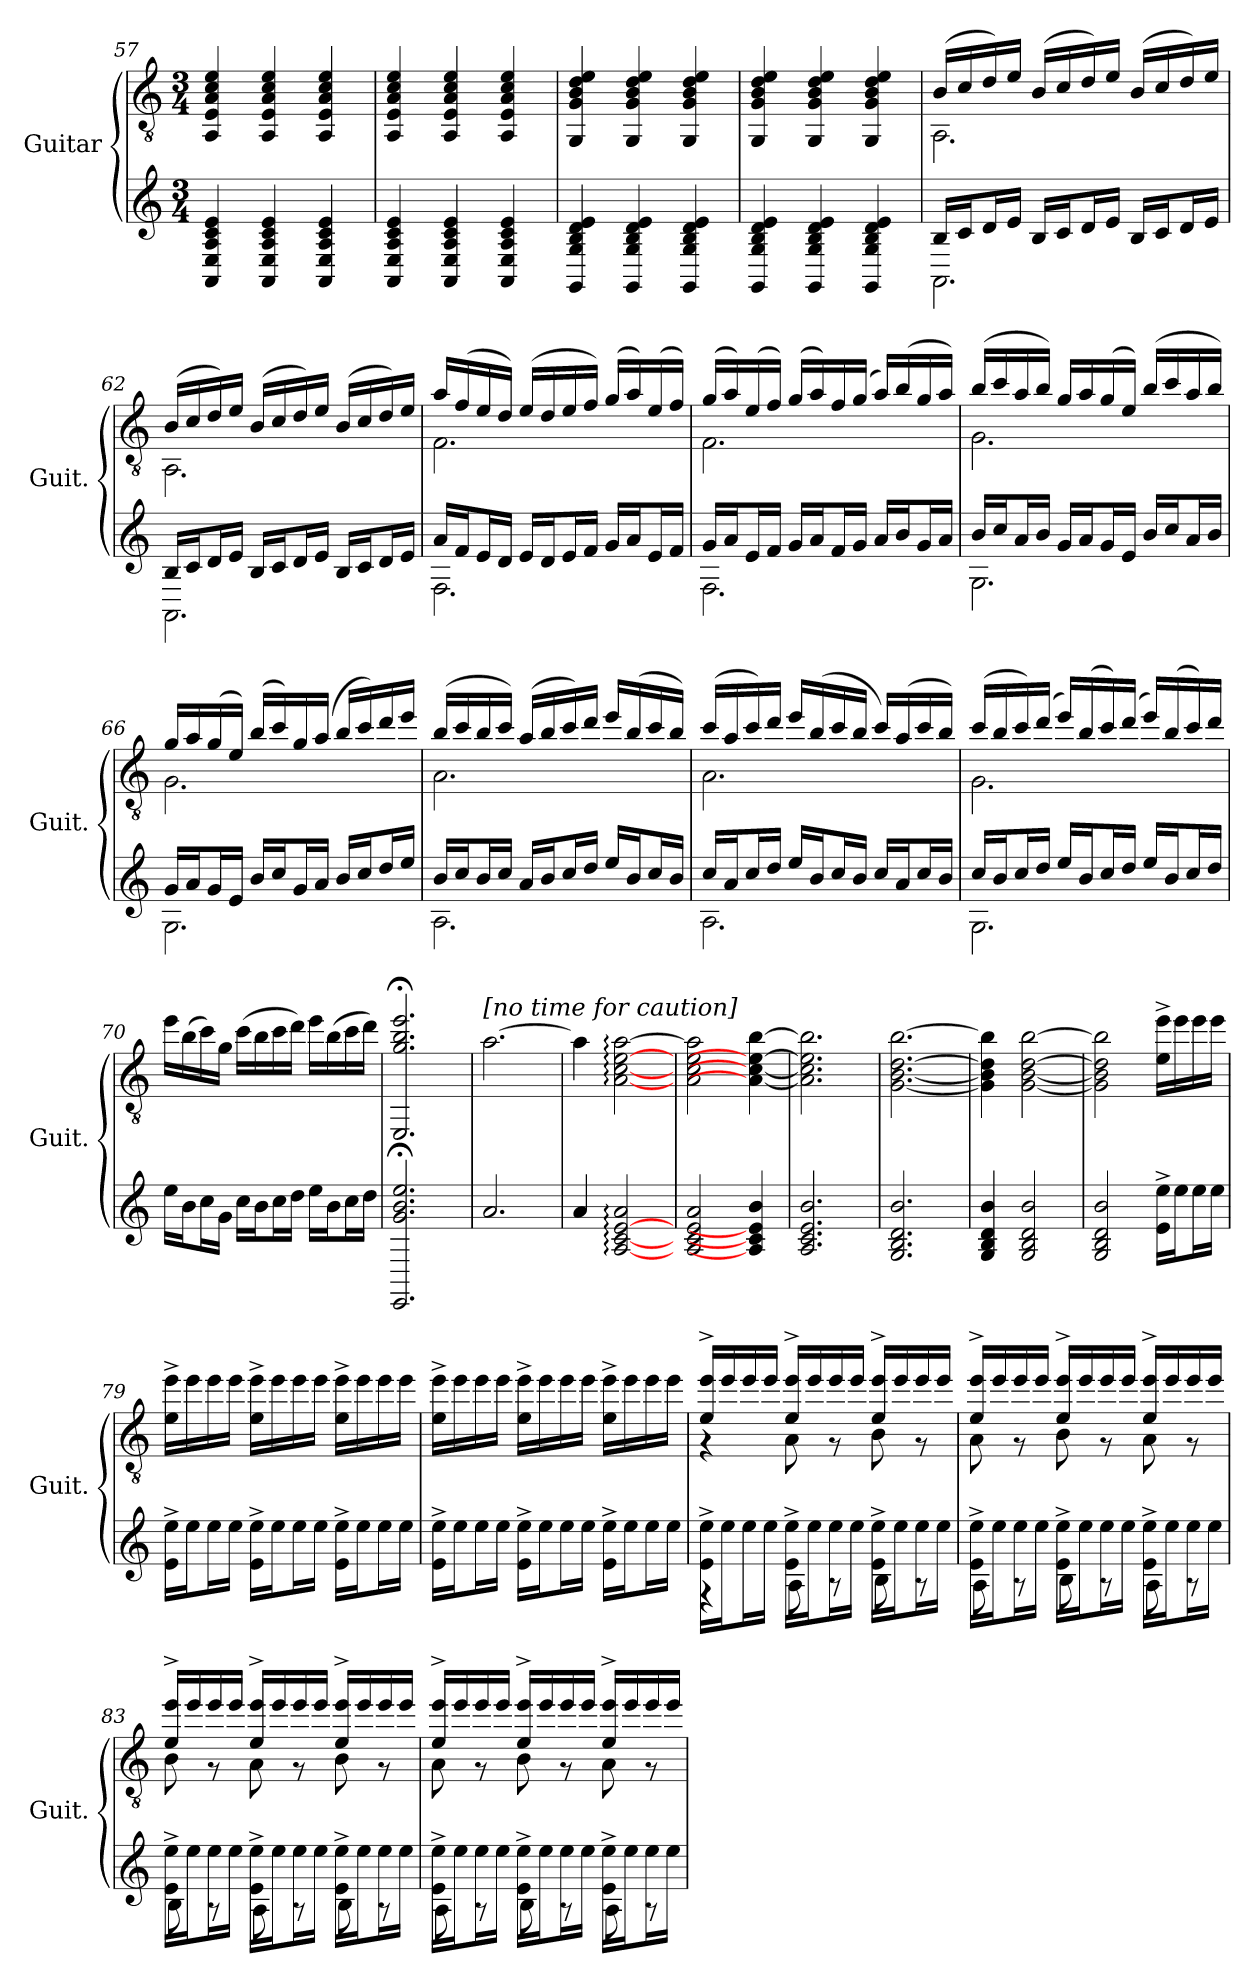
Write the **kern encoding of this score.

**kern	**kern
*part1	*part1
*staff2	*staff1
*I"Guitar	*
*I'Guit.	*
*	*clefGv2
*k[]	*k[]
*M3/4	*M3/4
=57	=57
4AA 4E 4A 4c 4e	4AA/ 4E/ 4A/ 4c/ 4e/
4AA 4E 4A 4c 4e	4AA/ 4E/ 4A/ 4c/ 4e/
4AA 4E 4A 4c 4e	4AA/ 4E/ 4A/ 4c/ 4e/
!!LO:PB:g=z
=58	=58
4AA 4E 4A 4c 4e	4AA/ 4E/ 4A/ 4c/ 4e/
4AA 4E 4A 4c 4e	4AA/ 4E/ 4A/ 4c/ 4e/
4AA 4E 4A 4c 4e	4AA/ 4E/ 4A/ 4c/ 4e/
=59	=59
4GG 4G 4B 4d 4e	4GG/ 4G/ 4B/ 4d/ 4e/
4GG 4G 4B 4d 4e	4GG/ 4G/ 4B/ 4d/ 4e/
4GG 4G 4B 4d 4e	4GG/ 4G/ 4B/ 4d/ 4e/
=60	=60
4GG 4G 4B 4d 4e	4GG/ 4G/ 4B/ 4d/ 4e/
4GG 4G 4B 4d 4e	4GG/ 4G/ 4B/ 4d/ 4e/
4GG 4G 4B 4d 4e	4GG/ 4G/ 4B/ 4d/ 4e/
=61	=61
*^	*^
16BLL	2.AA	(>16B/LL	2.AA\
16cJ	.	16c/	.
16dL	.	16d/)	.
16eJJ	.	16e/JJ	.
16BLL	.	(>16B/LL	.
16cJ	.	16c/	.
16dL	.	16d/)	.
16eJJ	.	16e/JJ	.
16BLL	.	(>16B/LL	.
16cJ	.	16c/	.
16dL	.	16d/)	.
16eJJ	.	16e/JJ	.
=62	=62	=62	=62
16BLL	2.AA	(>16B/LL	2.AA\
16cJ	.	16c/	.
16dL	.	16d/)	.
16eJJ	.	16e/JJ	.
16BLL	.	(>16B/LL	.
16cJ	.	16c/	.
16dL	.	16d/)	.
16eJJ	.	16e/JJ	.
16BLL	.	(>16B/LL	.
16cJ	.	16c/	.
16dL	.	16d/)	.
16eJJ	.	16e/JJ	.
!!LO:LB:g=z	!!
=63	=63	=63	=63
16aLL	2.F	16a/LL	2.F\
16fJ	.	(>16f/	.
16eL	.	16e/	.
16dJJ	.	16d/JJ)	.
16eLL	.	(>16e/LL	.
16dJ	.	16d/	.
16eL	.	16e/	.
16fJJ	.	16f/JJ)	.
16gLL	.	(>16g/LL	.
16aJ	.	16a/)	.
16eL	.	(>16e/	.
16fJJ	.	16f/JJ)	.
=64	=64	=64	=64
16gLL	2.F	(>16g/LL	2.F\
16aJ	.	16a/)	.
16eL	.	(>16e/	.
16fJJ	.	16f/JJ)	.
16gLL	.	(>16g/LL	.
16aJ	.	16a/)	.
16fL	.	16f/	.
16gJJ	.	(>16g/JJ	.
16aLL	.	16a/LL)	.
16bJ	.	(>16b/	.
16gL	.	16g/	.
16aJJ	.	16a/JJ)	.
=65	=65	=65	=65
16bLL	2.G	(>16b/LL	2.G\
16ccJ	.	16cc/	.
16aL	.	16a/	.
16bJJ	.	16b/JJ)	.
16gLL	.	16g/LL	.
16aJ	.	16a/	.
16gL	.	(>16g/	.
16eJJ	.	16e/JJ)	.
16bLL	.	(>16b/LL	.
16ccJ	.	16cc/	.
16aL	.	16a/	.
16bJJ	.	16b/JJ)	.
!!LO:LB:g=z	!!
=66	=66	=66	=66
16gLL	2.G	16g/LL	2.G\
16aJ	.	16a/	.
16gL	.	(>16g/	.
16eJJ	.	16e/JJ)	.
16bLL	.	(>16b/LL	.
16ccJ	.	16cc/)	.
16gL	.	16g/	.
16aJJ	.	(>16a/JJ	.
16bLL	.	16b/LL	.
16ccJ	.	16cc/)	.
16ddL	.	16dd/	.
16eeJJ	.	16ee/JJ	.
=67	=67	=67	=67
16bLL	2.A	(>16b/LL	2.A\
16ccJ	.	16cc/	.
16bL	.	16b/	.
16ccJJ	.	16cc/JJ)	.
16aLL	.	(>16a/LL	.
16bJ	.	16b/	.
16ccL	.	16cc/)	.
16ddJJ	.	16dd/JJ	.
16eeLL	.	16ee/LL	.
16bJ	.	(>16b/	.
16ccL	.	16cc/	.
16bJJ	.	16b/JJ)	.
=68	=68	=68	=68
16ccLL	2.A	(>16cc/LL	2.A\
16aJ	.	16a/	.
16ccL	.	16cc/)	.
16ddJJ	.	16dd/JJ	.
16eeLL	.	16ee/LL	.
16bJ	.	(>16b/	.
16ccL	.	16cc/	.
16bJJ	.	16b/JJ	.
16ccLL	.	16cc/LL)	.
16aJ	.	(>16a/	.
16ccL	.	16cc/	.
16bJJ	.	16b/JJ)	.
!!LO:LB:g=z	!!
=69	=69	=69	=69
16ccLL	2.G	(>16cc/LL	2.G\
16bJ	.	16b/	.
16ccL	.	16cc/)	.
16ddJJ	.	(>16dd/JJ	.
16eeLL	.	16ee/LL)	.
16bJ	.	(>16b/	.
16ccL	.	16cc/)	.
16ddJJ	.	(>16dd/JJ	.
16eeLL	.	16ee/LL)	.
16bJ	.	(>16b/	.
16ccL	.	16cc/)	.
16ddJJ	.	16dd/JJ	.
*v	*v	*	*
*	*v	*v
=70	=70
16eeLL	16ee\LL
16bJ	(>16b\
16ccL	16cc\)
16gJJ	16g\JJ
16ccLL	(>16cc\LL
16bJ	16b\
16ccL	16cc\
16ddJJ	16dd\JJ)
16eeLL	16ee\LL
16bJ	(>16b\
16ccL	16cc\
16ddJJ	16dd\JJ)
=71	=71
2.EE;< 2.g;< 2.b;< 2.ee;<	2.EE/;< 2.g/;< 2.b/;< 2.ee/;<
=72	=72
!	!LO:TX:a:t=[no time for caution]
2.a	[2.a\
=73	=73
4a	4a\]
[2A: [2c: [2e: 2a:	[2A\: [2c\: [2e\: [2a\:
=74	=74
2A 2c 2e 2a	2A\ 2c\ 2e\ 2a\]
4A] 4c] 4e] 4b	4A\_ 4c\_ 4e\_ [4b\
!!LO:PB:g=z
=75	=75
2.A 2.c 2.e 2.b	2.A\] 2.c\] 2.e\] 2.b\]
=76	=76
2.G 2.B 2.d 2.b	[2.G\ [2.B\ [2.d\ [2.b\
=77	=77
4G 4B 4d 4b	4G\] 4B\] 4d\] 4b\]
2G 2B 2d 2b	[2G\ [2B\ [2d\ [2b\
=78	=78
2G 2B 2d 2b	2G\] 2B\] 2d\] 2b\]
16e^\ 16ee^\LL	16e\^ 16ee\^LL
16eeJ	16ee\
16eeL	16ee\
16eeJJ	16ee\JJ
=79	=79
16e^\ 16ee^\LL	16e\^ 16ee\^LL
16eeJ	16ee\
16eeL	16ee\
16eeJJ	16ee\JJ
16e^\ 16ee^\LL	16e\^ 16ee\^LL
16eeJ	16ee\
16eeL	16ee\
16eeJJ	16ee\JJ
16e^\ 16ee^\LL	16e\^ 16ee\^LL
16eeJ	16ee\
16eeL	16ee\
16eeJJ	16ee\JJ
=80	=80
16e^\ 16ee^\LL	16e\^ 16ee\^LL
16eeJ	16ee\
16eeL	16ee\
16eeJJ	16ee\JJ
16e^\ 16ee^\LL	16e\^ 16ee\^LL
16eeJ	16ee\
16eeL	16ee\
16eeJJ	16ee\JJ
16e^\ 16ee^\LL	16e\^ 16ee\^LL
16eeJ	16ee\
16eeL	16ee\
16eeJJ	16ee\JJ
!!LO:LB:g=z
=81	=81
*^	*^
16e^\ 16ee^\LL	4r	16e/^ 16ee/^LL	4r
16eeJ	.	16ee/	.
16eeL	.	16ee/	.
16eeJJ	.	16ee/JJ	.
16e^\ 16ee^\LL	8A	16e/^ 16ee/^LL	8A\
16eeJ	.	16ee/	.
16eeL	8r	16ee/	8r
16eeJJ	.	16ee/JJ	.
16e^\ 16ee^\LL	8B	16e/^ 16ee/^LL	8B\
16eeJ	.	16ee/	.
16eeL	8r	16ee/	8r
16eeJJ	.	16ee/JJ	.
=82	=82	=82	=82
16e^\ 16ee^\LL	8A	16e/^ 16ee/^LL	8A\
16eeJ	.	16ee/	.
16eeL	8r	16ee/	8r
16eeJJ	.	16ee/JJ	.
16e^\ 16ee^\LL	8B	16e/^ 16ee/^LL	8B\
16eeJ	.	16ee/	.
16eeL	8r	16ee/	8r
16eeJJ	.	16ee/JJ	.
16e^\ 16ee^\LL	8A	16e/^ 16ee/^LL	8A\
16eeJ	.	16ee/	.
16eeL	8r	16ee/	8r
16eeJJ	.	16ee/JJ	.
=83	=83	=83	=83
16e^\ 16ee^\LL	8B	16e/^ 16ee/^LL	8B\
16eeJ	.	16ee/	.
16eeL	8r	16ee/	8r
16eeJJ	.	16ee/JJ	.
16e^\ 16ee^\LL	8A	16e/^ 16ee/^LL	8A\
16eeJ	.	16ee/	.
16eeL	8r	16ee/	8r
16eeJJ	.	16ee/JJ	.
16e^\ 16ee^\LL	8B	16e/^ 16ee/^LL	8B\
16eeJ	.	16ee/	.
16eeL	8r	16ee/	8r
16eeJJ	.	16ee/JJ	.
!!LO:LB:g=z	!!
=84	=84	=84	=84
16e^\ 16ee^\LL	8A	16e/^ 16ee/^LL	8A\
16eeJ	.	16ee/	.
16eeL	8r	16ee/	8r
16eeJJ	.	16ee/JJ	.
16e^\ 16ee^\LL	8B	16e/^ 16ee/^LL	8B\
16eeJ	.	16ee/	.
16eeL	8r	16ee/	8r
16eeJJ	.	16ee/JJ	.
16e^\ 16ee^\LL	8A	16e/^ 16ee/^LL	8A\
16eeJ	.	16ee/	.
16eeL	8r	16ee/	8r
16eeJJ	.	16ee/JJ	.
*v	*v	*	*
*	*v	*v
=	=
*-	*-
